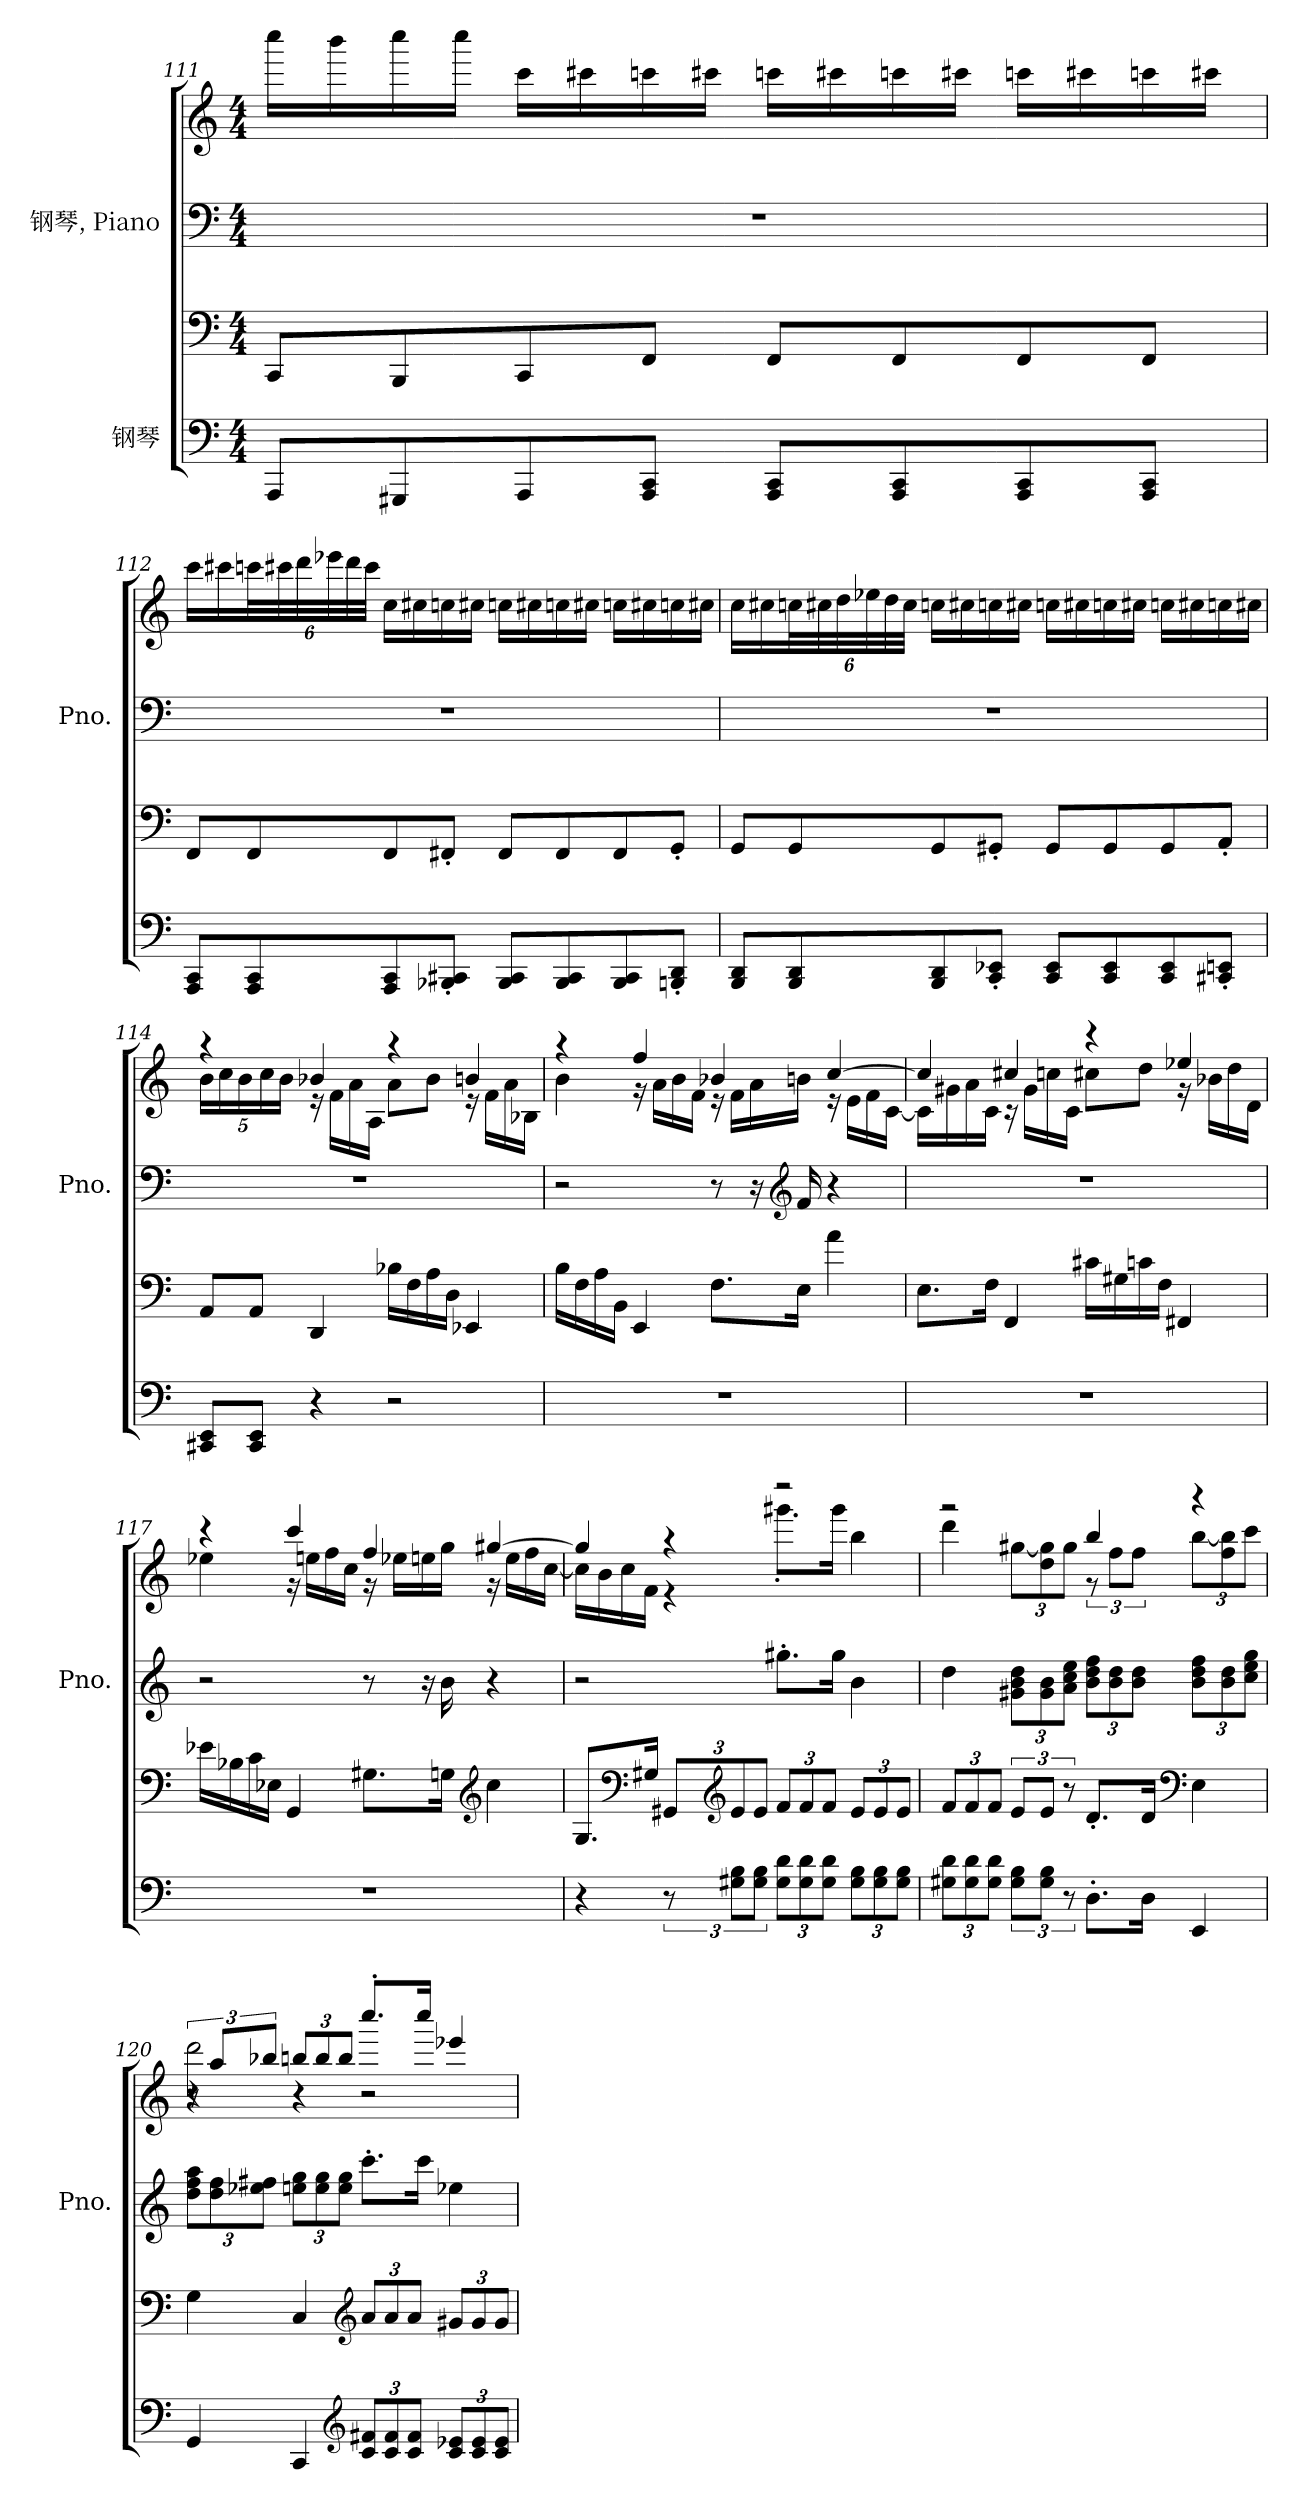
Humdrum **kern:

**kern	**kern	**kern	**kern
*part2	*part2	*part1	*part1
*staff4	*staff3	*staff2	*staff1
*I"钢琴	*	*I"钢琴, Piano	*
*	*	*I'Pno.	*
!!LO:LB:g=z
*clefF4	*clefF4	*clefF4	*clefG2
*k[]	*k[]	*k[]	*k[]
*M4/4	*M4/4	*M4/4	*M4/4
=111	=111	=111	=111
8AAA/L	8CC/L	1r	16cccc\LL
.	.	.	16bbb\
8GGG#X/	8BBB/	.	16cccc\
.	.	.	16cccc\JJ
8AAA/	8CC/	.	16ccc\LL
.	.	.	16ccc#X\
8AAA/ 8CC/J	8FF/J	.	16cccn\
.	.	.	16ccc#X\JJ
8AAA/ 8CC/L	8FF/L	.	16cccn\LL
.	.	.	16ccc#X\
8AAA/ 8CC/	8FF/	.	16cccn\
.	.	.	16ccc#X\JJ
8AAA/ 8CC/	8FF/	.	16cccn\LL
.	.	.	16ccc#X\
8AAA/ 8CC/J	8FF/J	.	16cccn\
.	.	.	16ccc#X\JJ
!!LO:LB:g=z
=112	=112	=112	=112
8AAA/ 8CC/L	8FF/L	1r	16ccc\LL
.	.	.	16ccc#X\
*	*	*	*Xbrackettup
8AAA/ 8CC/	8FF/	.	48cccn\L
.	.	.	48ccc#X\
.	.	.	48ddd\
.	.	.	48eee-X\
.	.	.	48ddd\
.	.	.	48ccc#\JJJ
8AAA/ 8CC/	8FF/	.	16cc\LL
.	.	.	16cc#X\
8BBB-X/' 8CC#X/'J	8FF#X'/J	.	16ccn\
.	.	.	16cc#X\JJ
8BBB-/ 8CC#/L	8FF#/L	.	16ccn\LL
.	.	.	16cc#X\
8BBB-/ 8CC#/	8FF#/	.	16ccn\
.	.	.	16cc#X\JJ
8BBB-/ 8CC#/	8FF#/	.	16ccn\LL
.	.	.	16cc#X\
8BBBn/' 8DD/'J	8GG'/J	.	16ccn\
.	.	.	16cc#X\JJ
!!LO:PB:g=z
=113	=113	=113	=113
8BBB/ 8DD/L	8GG/L	1r	16cc\LL
.	.	.	16cc#X\
8BBB/ 8DD/	8GG/	.	48ccn\L
.	.	.	48cc#X\
.	.	.	48dd\
.	.	.	48ee-X\
.	.	.	48dd\
.	.	.	48cc#\JJJ
8BBB/ 8DD/	8GG/	.	16ccn\LL
.	.	.	16cc#X\
8CC/' 8EE-X/'J	8GG#X'/J	.	16ccn\
.	.	.	16cc#X\JJ
8CC/ 8EE-/L	8GG#/L	.	16ccn\LL
.	.	.	16cc#X\
8CC/ 8EE-/	8GG#/	.	16ccn\
.	.	.	16cc#X\JJ
8CC/ 8EE-/	8GG#/	.	16ccn\LL
.	.	.	16cc#X\
8CC#X/' 8EEn/'J	8AA'/J	.	16ccn\
.	.	.	16cc#X\JJ
!!LO:LB:g=z
=114	=114	=114	=114
*	*	*	*^
8CC#X/ 8EE/L	8AA/L	1r	4r	20b\LL
.	.	.	.	20cc\
.	.	.	.	20b\
8CC#/ 8EE/J	8AA/J	.	.	.
.	.	.	.	20cc\
.	.	.	.	20b\JJ
4r	4DD/	.	4b-X/	16r
.	.	.	.	16f\LL
.	.	.	.	16a\
.	.	.	.	16A\JJ
2r	16B-X\LL	.	4r	8a\L
.	16F\	.	.	.
.	16A\	.	.	8b-\J
.	16D\JJ	.	.	.
.	4EE-X/	.	4bn/	16r
.	.	.	.	16f\LL
.	.	.	.	16a\
.	.	.	.	16B-X\JJ
=115	=115	=115	=115	=115
1r	16B\LL	2r	4r	4b\
.	16F\	.	.	.
.	16A\	.	.	.
.	16BB\JJ	.	.	.
.	4EE/	.	4ff/	16r
.	.	.	.	16a\LL
.	.	.	.	16b\
.	.	.	.	16f\JJ
.	8.F\L	8r	4b-X/	16r
.	.	.	.	16f\LL
.	.	16r	.	16a\
*	*	*clefG2	*	*
.	16E\Jk	16f/	.	16bn\JJ
.	4a\	4r	[4cc/	16r
.	.	.	.	16e\LL
.	.	.	.	16f\
.	.	.	.	[16c\JJ
!!LO:LB:g=z	!!
=116	=116	=116	=116	=116
1r	8.E\L	1r	4cc/]	16c\LL]
.	.	.	.	16g#X\
.	.	.	.	16a\
.	16F\Jk	.	.	16c\JJ
.	4FF/	.	4cc#X/	16r
.	.	.	.	16g#\LL
.	.	.	.	16ccn\
.	.	.	.	16c\JJ
.	16c#X\LL	.	4r	8cc#X\L
.	16G#X\	.	.	.
.	16cn\	.	.	8dd\J
.	16F\JJ	.	.	.
.	4FF#X/	.	4ee-X/	16r
.	.	.	.	16b-X\LL
.	.	.	.	16dd\
.	.	.	.	16d\JJ
=117	=117	=117	=117	=117
1r	16e-X\LL	2r	4r	4ee-X\
.	16B-X\	.	.	.
.	16c\	.	.	.
.	16E-X\JJ	.	.	.
.	4GG/	.	4ccc/	16r
.	.	.	.	16een\LL
.	.	.	.	16ff\
.	.	.	.	16cc\JJ
.	8.G#X\L	8r	4ff/	16r
.	.	.	.	16ee-X\LL
.	.	16r	.	16een\
.	16Gn\Jk	16b\	.	16gg\JJ
*	*clefG2	*	*	*
.	4cc\	4r	[4gg#X/	16r
.	.	.	.	16ee\LL
.	.	.	.	16ff\
.	.	.	.	[16cc\JJ
!!LO:PB:g=z	!!
=118	=118	=118	=118	=118
4r	8.G/L	2r	4gg#/]	16cc\LL]
.	.	.	.	16b\
.	.	.	.	16cc\
*	*clefF4	*	*	*
.	16G#X/Jk	.	.	16f\JJ
*	*Xbrackettup	*	*	*
12r	12GG#X/L	.	4r	4r
*	*clefG2	*	*	*
12G#X\ 12B\L	12e/	.	.	.
12G#\ 12B\J	12e/J	.	.	.
*Xbrackettup	*	*	*	*
12G#\ 12d\L	12f/L	8.gg#X'\L	2r	8.ggg#X'\L
12G#\ 12d\	12f/	.	.	.
12G#\ 12d\J	12f/J	.	.	.
.	.	16gg#\Jk	.	16ggg#\Jk
12G#\ 12B\L	12e/L	4b\	.	4bb\
12G#\ 12B\	12e/	.	.	.
12G#\ 12B\J	12e/J	.	.	.
=119	=119	=119	=119	=119
12G#X\ 12d\L	12f/L	4dd\	2r	4ddd\
12G#\ 12d\	12f/	.	.	.
12G#\ 12d\J	12f/J	.	.	.
*brackettup	*brackettup	*Xbrackettup	*	*
12G#\ 12B\L	12e/L	12g#X\ 12b\ 12dd\L	.	[12gg#X\L
12G#\ 12B\J	12e/J	12g#\ 12b\	.	12dd\ 12gg#\]
12r	12r	12a\ 12cc\ 12ee\J	.	12gg#\J
*	*	*	*	*brackettup
8.D'\L	8.d'/L	12b\ 12dd\ 12ff\L	4bb/	12r
.	.	12b\ 12dd\	.	12ff\L
.	.	12b\ 12dd\J	.	12ff\J
16D\Jk	16d/Jk	.	.	.
*	*clefF4	*	*	*
*	*	*	*	*Xbrackettup
4EE/	4E\	12b\ 12dd\ 12ff\L	4r	[12bb\L
.	.	12b\ 12dd\	.	12ff\ 12bb\]
.	.	12cc\ 12ee\ 12gg\J	.	12ccc\J
*	*	*	*v	*v
!!LO:LB:g=z
=120	=120	=120	=120
*	*	*	*brackettup
*	*	*	*^
*	*	*	*	*^
4GG/	4G\	12dd\ 12ff\ 12aa\L	12r	2ddd\	4r
.	.	12dd\ 12ff\	12aa/L	.	.
.	.	12ee-X\ 12ff#X\J	12bb-X/J	.	.
*	*	*	*	*	*Xbrackettup
4CC/	4C/	12een\ 12gg\L	4r	.	12bbn/L
.	.	12ee\ 12gg\	.	.	12bb/
.	.	12ee\ 12gg\J	.	.	12bb/J
*clefG2	*clefG2	*	*	*	*
*Xbrackettup	*Xbrackettup	*	*	*	*
12c/ 12f#X/L	12a/L	8.ccc'\L	8.cccc'/L	2r	2r
12c/ 12f#/	12a/	.	.	.	.
12c/ 12f#/J	12a/J	.	.	.	.
.	.	16ccc\Jk	16cccc/Jk	.	.
12c/ 12e-X/L	12g#X/L	4ee-X\	4eee-X/	.	.
12c/ 12e-/	12g#/	.	.	.	.
12c/ 12e-/J	12g#/J	.	.	.	.
*	*	*	*v	*v	*v
=	=	=	=
*-	*-	*-	*-
